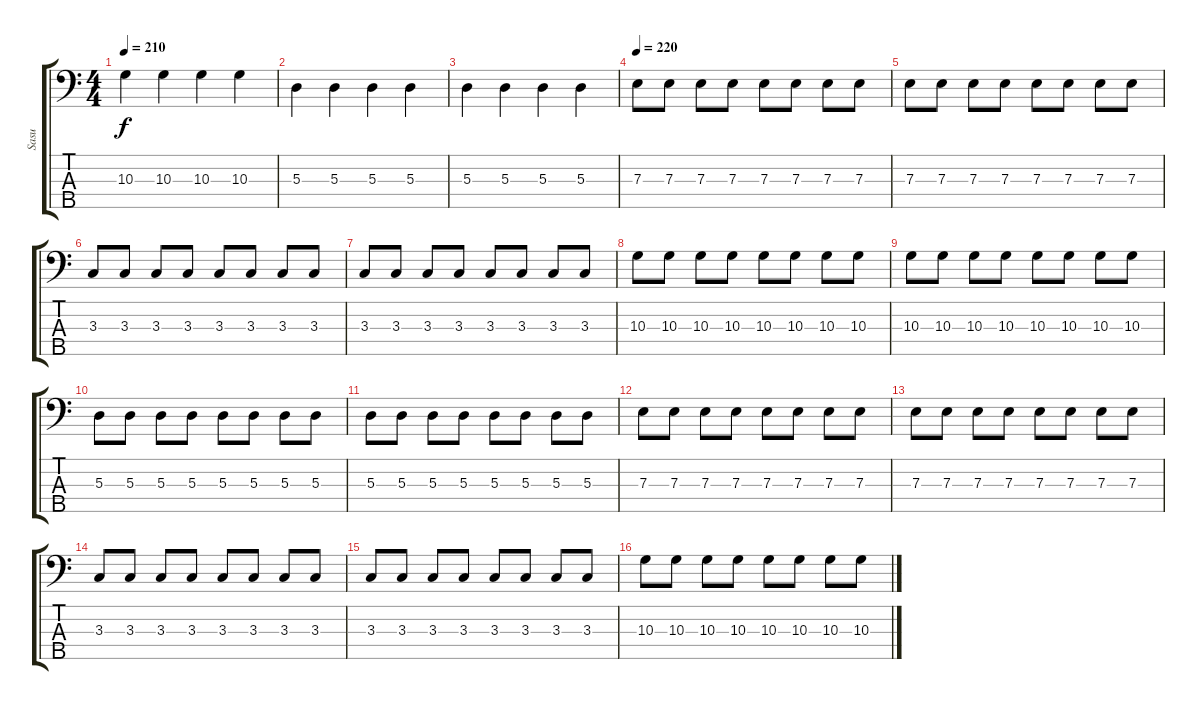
\track ("Sasu" "Sasu") {instrument electricbassfinger}
\staff {score tabs}
\tuning (G2 D2 A1 E1 B0) {hide}
\ts (4 4)
\tempo 210
\clef f4
\ks c
10.3.4{dy f} 10.3.4 10.3.4 10.3.4 |
5.3.4 5.3.4 5.3.4 5.3.4 |
5.3.4 5.3.4 5.3.4 5.3.4 |
\tempo 220
7.3.8 7.3.8 7.3.8 7.3.8 7.3.8 7.3.8 7.3.8 7.3.8 |
7.3.8 7.3.8 7.3.8 7.3.8 7.3.8 7.3.8 7.3.8 7.3.8 |
3.3.8 3.3.8 3.3.8 3.3.8 3.3.8 3.3.8 3.3.8 3.3.8 |
3.3.8 3.3.8 3.3.8 3.3.8 3.3.8 3.3.8 3.3.8 3.3.8 |
10.3.8 10.3.8 10.3.8 10.3.8 10.3.8 10.3.8 10.3.8 10.3.8 |
10.3.8 10.3.8 10.3.8 10.3.8 10.3.8 10.3.8 10.3.8 10.3.8 |
5.3.8 5.3.8 5.3.8 5.3.8 5.3.8 5.3.8 5.3.8 5.3.8 |
5.3.8 5.3.8 5.3.8 5.3.8 5.3.8 5.3.8 5.3.8 5.3.8 |
7.3.8 7.3.8 7.3.8 7.3.8 7.3.8 7.3.8 7.3.8 7.3.8 |
7.3.8 7.3.8 7.3.8 7.3.8 7.3.8 7.3.8 7.3.8 7.3.8 |
3.3.8 3.3.8 3.3.8 3.3.8 3.3.8 3.3.8 3.3.8 3.3.8 |
3.3.8 3.3.8 3.3.8 3.3.8 3.3.8 3.3.8 3.3.8 3.3.8 |
10.3.8 10.3.8 10.3.8 10.3.8 10.3.8 10.3.8 10.3.8 10.3.8
